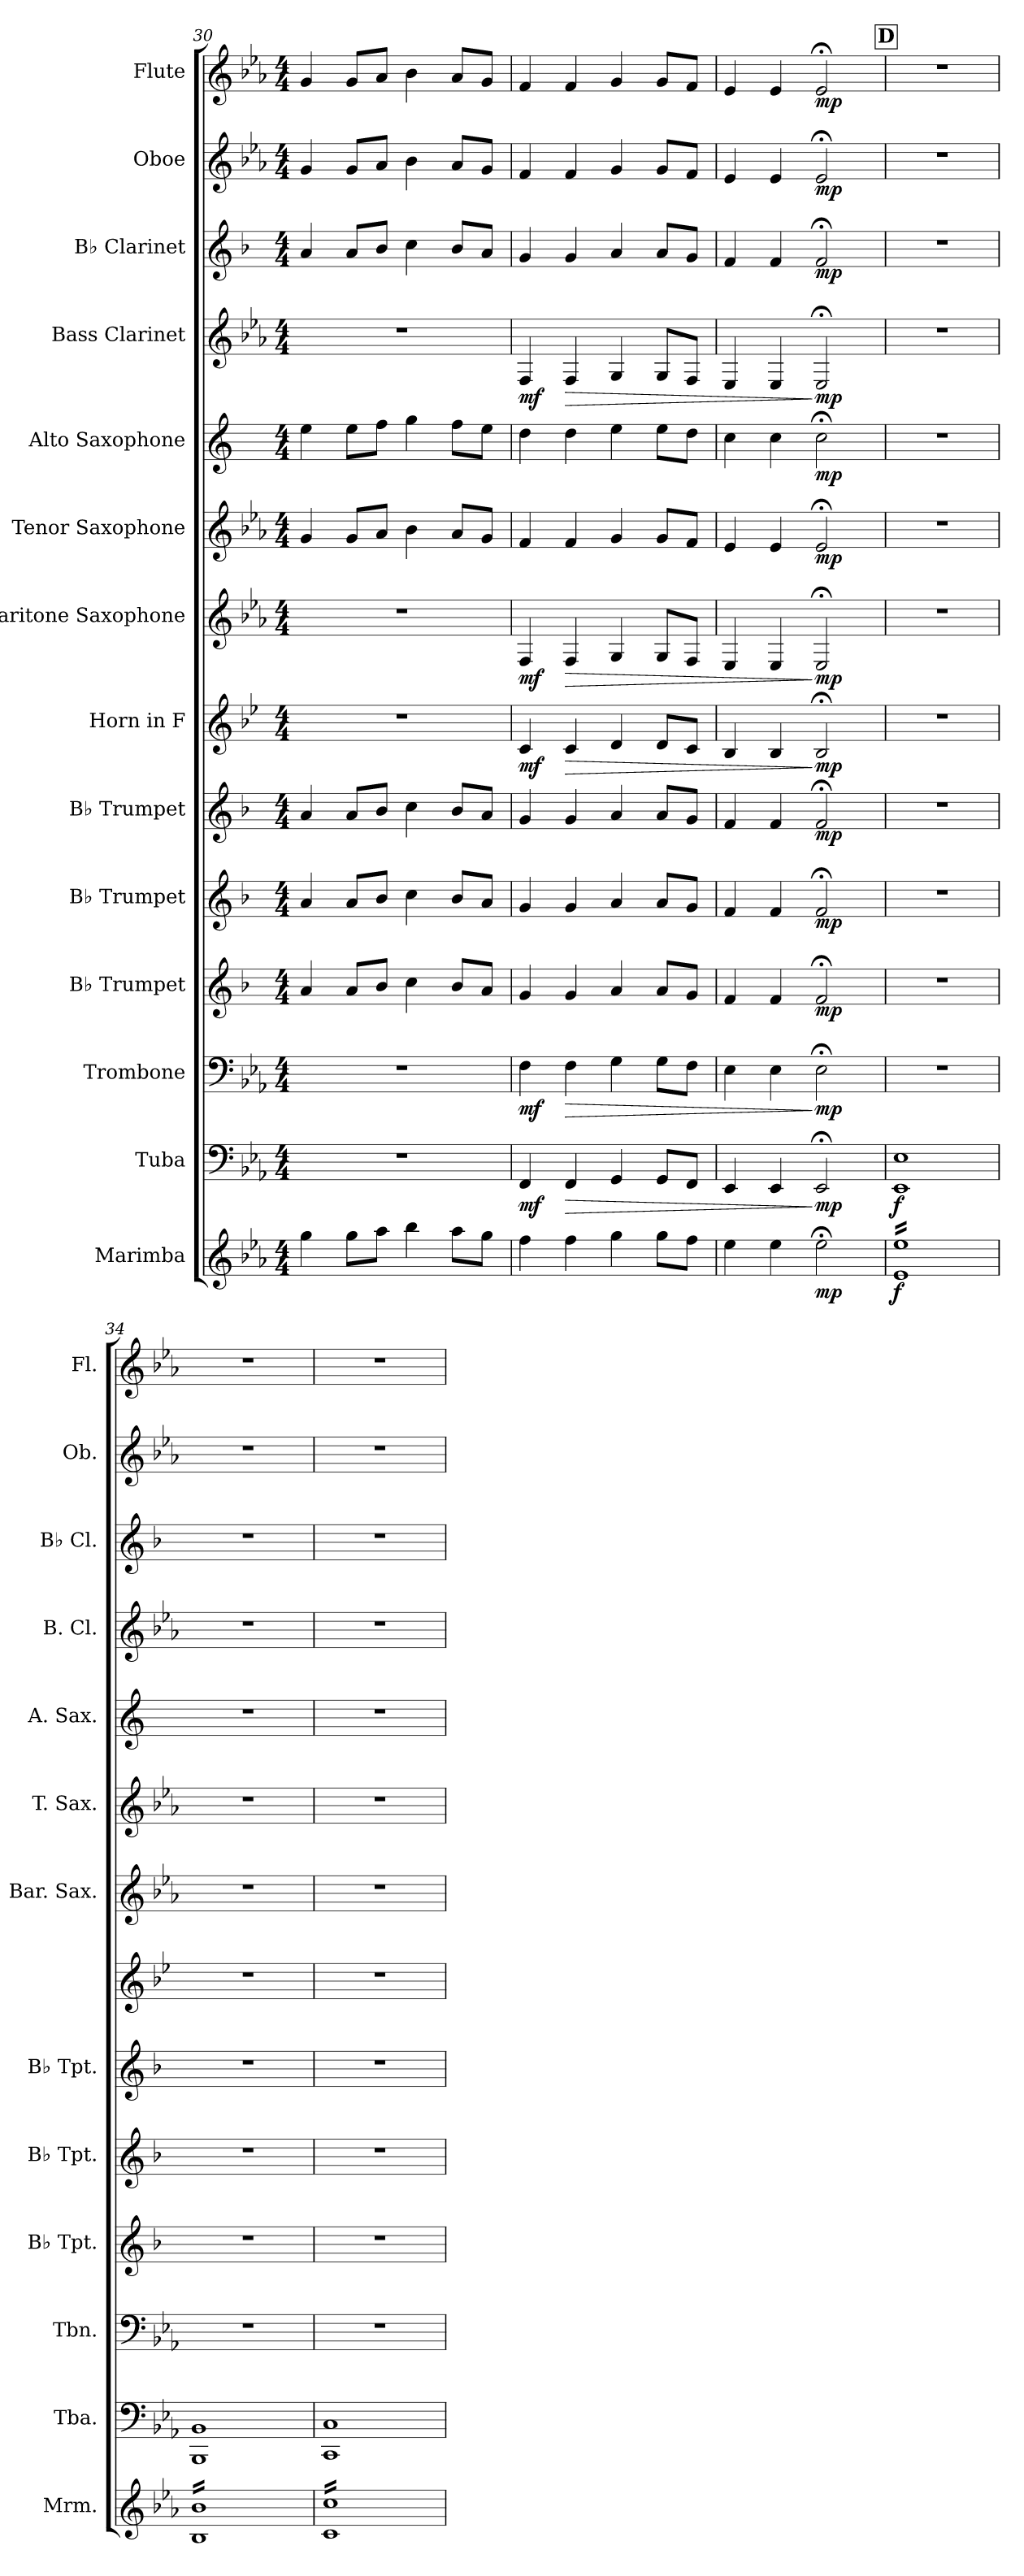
**kern	**dynam	**kern	**dynam	**kern	**dynam	**kern	**dynam	**kern	**dynam	**kern	**dynam	**kern	**dynam	**kern	**dynam	**kern	**dynam	**kern	**dynam	**kern	**dynam	**kern	**dynam	**kern	**dynam	**kern	**dynam
*part14	*part14	*part13	*part13	*part12	*part12	*part11	*part11	*part10	*part10	*part9	*part9	*part8	*part8	*part7	*part7	*part6	*part6	*part5	*part5	*part4	*part4	*part3	*part3	*part2	*part2	*part1	*part1
*staff14	*staff14	*staff13	*staff13	*staff12	*staff12	*staff11	*staff11	*staff10	*staff10	*staff9	*staff9	*staff8	*staff8	*staff7	*staff7	*staff6	*staff6	*staff5	*staff5	*staff4	*staff4	*staff3	*staff3	*staff2	*staff2	*staff1	*staff1
*I"Marimba	*	*I"Tuba	*	*I"Trombone	*	*I"B♭ Trumpet	*	*I"B♭ Trumpet	*	*I"B♭ Trumpet	*	*I"Horn in F	*	*I"Baritone Saxophone	*	*I"Tenor Saxophone	*	*I"Alto Saxophone	*	*I"Bass Clarinet	*	*I"B♭ Clarinet	*	*I"Oboe	*	*I"Flute	*
*I'Mrm.	*	*I'Tba.	*	*I'Tbn.	*	*I'B♭ Tpt.	*	*I'B♭ Tpt.	*	*I'B♭ Tpt.	*	*	*	*I'Bar. Sax.	*	*I'T. Sax.	*	*I'A. Sax.	*	*I'B. Cl.	*	*I'B♭ Cl.	*	*I'Ob.	*	*I'Fl.	*
*clefG2	*	*clefF4	*	*clefF4	*	*clefG2	*	*clefG2	*	*clefG2	*	*clefG2	*	*clefG2	*	*clefG2	*	*clefG2	*	*clefG2	*	*clefG2	*	*clefG2	*	*clefG2	*
*	*	*	*	*	*	*ITrd1c2	*	*ITrd1c2	*	*ITrd1c2	*	*ITrd4c7	*	*ITrd12c21	*	*ITrd8c14	*	*ITrd5c9	*	*ITrd8c14	*	*ITrd1c2	*	*	*	*	*
*k[b-e-a-]	*	*k[b-e-a-]	*	*k[b-e-a-]	*	*k[b-e-a-]	*	*k[b-e-a-]	*	*k[b-e-a-]	*	*k[b-e-a-]	*	*k[b-e-a-]	*	*k[b-e-a-]	*	*k[b-e-a-]	*	*k[b-e-a-]	*	*k[b-e-a-]	*	*k[b-e-a-]	*	*k[b-e-a-]	*
*M4/4	*	*M4/4	*	*M4/4	*	*M4/4	*	*M4/4	*	*M4/4	*	*M4/4	*	*M4/4	*	*M4/4	*	*M4/4	*	*M4/4	*	*M4/4	*	*M4/4	*	*M4/4	*
=30	=30	=30	=30	=30	=30	=30	=30	=30	=30	=30	=30	=30	=30	=30	=30	=30	=30	=30	=30	=30	=30	=30	=30	=30	=30	=30	=30
4gg\	.	1r	.	1r	.	4g/	.	4g/	.	4g/	.	1r	.	1r	.	4G/	.	4g\	.	1r	.	4g/	.	4g/	.	4g/	.
8gg\L	.	.	.	.	.	8g/L	.	8g/L	.	8g/L	.	.	.	.	.	8G/L	.	8g\L	.	.	.	8g/L	.	8g/L	.	8g/L	.
8aa-\J	.	.	.	.	.	8a-/J	.	8a-/J	.	8a-/J	.	.	.	.	.	8A-/J	.	8a-\J	.	.	.	8a-/J	.	8a-/J	.	8a-/J	.
4bb-\	.	.	.	.	.	4b-\	.	4b-\	.	4b-\	.	.	.	.	.	4B-\	.	4b-\	.	.	.	4b-\	.	4b-\	.	4b-\	.
8aa-\L	.	.	.	.	.	8a-/L	.	8a-/L	.	8a-/L	.	.	.	.	.	8A-/L	.	8a-\L	.	.	.	8a-/L	.	8a-/L	.	8a-/L	.
8gg\J	.	.	.	.	.	8g/J	.	8g/J	.	8g/J	.	.	.	.	.	8G/J	.	8g\J	.	.	.	8g/J	.	8g/J	.	8g/J	.
=31	=31	=31	=31	=31	=31	=31	=31	=31	=31	=31	=31	=31	=31	=31	=31	=31	=31	=31	=31	=31	=31	=31	=31	=31	=31	=31	=31
!	!	!	!LO:DY:b	!	!LO:DY:b	!	!	!	!	!	!	!	!LO:DY:b	!	!LO:DY:b	!	!	!	!	!	!LO:DY:b	!	!	!	!	!	!
4ff\	.	4FF/	mf	4F\	mf	4f/	.	4f/	.	4f/	.	4F/	mf	4FF/	mf	4F/	.	4f\	.	4FF/	mf	4f/	.	4f/	.	4f/	.
!	!	!	!LO:HP:b	!	!LO:HP:b	!	!	!	!	!	!	!	!LO:HP:b	!	!LO:HP:b	!	!	!	!	!	!LO:HP:b	!	!	!	!	!	!
4ff\	.	4FF/	>	4F\	>	4f/	.	4f/	.	4f/	.	4F/	>	4FF/	>	4F/	.	4f\	.	4FF/	>	4f/	.	4f/	.	4f/	.
4gg\	.	4GG/	.	4G\	.	4g/	.	4g/	.	4g/	.	4G/	.	4GG/	.	4G/	.	4g\	.	4GG/	.	4g/	.	4g/	.	4g/	.
8gg\L	.	8GG/L	.	8G\L	.	8g/L	.	8g/L	.	8g/L	.	8G/L	.	8GG/L	.	8G/L	.	8g\L	.	8GG/L	.	8g/L	.	8g/L	.	8g/L	.
8ff\J	.	8FF/J	.	8F\J	.	8f/J	.	8f/J	.	8f/J	.	8F/J	.	8FF/J	.	8F/J	.	8f\J	.	8FF/J	.	8f/J	.	8f/J	.	8f/J	.
=32	=32	=32	=32	=32	=32	=32	=32	=32	=32	=32	=32	=32	=32	=32	=32	=32	=32	=32	=32	=32	=32	=32	=32	=32	=32	=32	=32
4ee-\	.	4EE-/	.	4E-\	.	4e-/	.	4e-/	.	4e-/	.	4E-/	.	4EE-/	.	4E-/	.	4e-\	.	4EE-/	.	4e-/	.	4e-/	.	4e-/	.
4ee-\	.	4EE-/	.	4E-\	.	4e-/	.	4e-/	.	4e-/	.	4E-/	.	4EE-/	.	4E-/	.	4e-\	.	4EE-/	.	4e-/	.	4e-/	.	4e-/	.
!	!LO:DY:b	!	!LO:DY:n=1:b	!	!LO:DY:n=1:b	!	!LO:DY:b	!	!LO:DY:b	!	!LO:DY:b	!	!LO:DY:n=1:b	!	!LO:DY:n=1:b	!	!LO:DY:b	!	!LO:DY:b	!	!LO:DY:n=1:b	!	!LO:DY:b	!	!LO:DY:b	!	!LO:DY:b
2ee-;<\	mp	2EE-;</	] mp	2E-;<\	] mp	2e-;</	mp	2e-;</	mp	2e-;</	mp	2E-;</	] mp	2EE-;</	] mp	2E-;</	mp	2e-;<\	mp	2EE-;</	] mp	2e-;</	mp	2e-;</	mp	2e-;</	mp
!!LO:REH:place=s1:a:B:fs=14:t=D
=33	=33	=33	=33	=33	=33	=33	=33	=33	=33	=33	=33	=33	=33	=33	=33	=33	=33	=33	=33	=33	=33	=33	=33	=33	=33	=33	=33
!	!LO:DY:b	!	!LO:DY:b	!	!	!	!	!	!	!	!	!	!	!	!	!	!	!	!	!	!	!	!	!	!	!	!
*tremolo	*	*	*	*	*	*	*	*	*	*	*	*	*	*	*	*	*	*	*	*	*	*	*	*	*	*	*
16e- 16ee-LL	f	1EE- 1E-	f	1r	.	1r	.	1r	.	1r	.	1r	.	1r	.	1r	.	1r	.	1r	.	1r	.	1r	.	1r	.
16e- 16ee-	.	.	.	.	.	.	.	.	.	.	.	.	.	.	.	.	.	.	.	.	.	.	.	.	.	.	.
16e- 16ee-	.	.	.	.	.	.	.	.	.	.	.	.	.	.	.	.	.	.	.	.	.	.	.	.	.	.	.
16e- 16ee-	.	.	.	.	.	.	.	.	.	.	.	.	.	.	.	.	.	.	.	.	.	.	.	.	.	.	.
16e- 16ee-	.	.	.	.	.	.	.	.	.	.	.	.	.	.	.	.	.	.	.	.	.	.	.	.	.	.	.
16e- 16ee-	.	.	.	.	.	.	.	.	.	.	.	.	.	.	.	.	.	.	.	.	.	.	.	.	.	.	.
16e- 16ee-	.	.	.	.	.	.	.	.	.	.	.	.	.	.	.	.	.	.	.	.	.	.	.	.	.	.	.
16e- 16ee-	.	.	.	.	.	.	.	.	.	.	.	.	.	.	.	.	.	.	.	.	.	.	.	.	.	.	.
16e- 16ee-	.	.	.	.	.	.	.	.	.	.	.	.	.	.	.	.	.	.	.	.	.	.	.	.	.	.	.
16e- 16ee-	.	.	.	.	.	.	.	.	.	.	.	.	.	.	.	.	.	.	.	.	.	.	.	.	.	.	.
16e- 16ee-	.	.	.	.	.	.	.	.	.	.	.	.	.	.	.	.	.	.	.	.	.	.	.	.	.	.	.
16e- 16ee-	.	.	.	.	.	.	.	.	.	.	.	.	.	.	.	.	.	.	.	.	.	.	.	.	.	.	.
16e- 16ee-	.	.	.	.	.	.	.	.	.	.	.	.	.	.	.	.	.	.	.	.	.	.	.	.	.	.	.
16e- 16ee-	.	.	.	.	.	.	.	.	.	.	.	.	.	.	.	.	.	.	.	.	.	.	.	.	.	.	.
16e- 16ee-	.	.	.	.	.	.	.	.	.	.	.	.	.	.	.	.	.	.	.	.	.	.	.	.	.	.	.
16e- 16ee-JJ	.	.	.	.	.	.	.	.	.	.	.	.	.	.	.	.	.	.	.	.	.	.	.	.	.	.	.
=34	=34	=34	=34	=34	=34	=34	=34	=34	=34	=34	=34	=34	=34	=34	=34	=34	=34	=34	=34	=34	=34	=34	=34	=34	=34	=34	=34
16B- 16b-LL	.	1BBB- 1BB-	.	1r	.	1r	.	1r	.	1r	.	1r	.	1r	.	1r	.	1r	.	1r	.	1r	.	1r	.	1r	.
16B- 16b-	.	.	.	.	.	.	.	.	.	.	.	.	.	.	.	.	.	.	.	.	.	.	.	.	.	.	.
16B- 16b-	.	.	.	.	.	.	.	.	.	.	.	.	.	.	.	.	.	.	.	.	.	.	.	.	.	.	.
16B- 16b-	.	.	.	.	.	.	.	.	.	.	.	.	.	.	.	.	.	.	.	.	.	.	.	.	.	.	.
16B- 16b-	.	.	.	.	.	.	.	.	.	.	.	.	.	.	.	.	.	.	.	.	.	.	.	.	.	.	.
16B- 16b-	.	.	.	.	.	.	.	.	.	.	.	.	.	.	.	.	.	.	.	.	.	.	.	.	.	.	.
16B- 16b-	.	.	.	.	.	.	.	.	.	.	.	.	.	.	.	.	.	.	.	.	.	.	.	.	.	.	.
16B- 16b-	.	.	.	.	.	.	.	.	.	.	.	.	.	.	.	.	.	.	.	.	.	.	.	.	.	.	.
16B- 16b-	.	.	.	.	.	.	.	.	.	.	.	.	.	.	.	.	.	.	.	.	.	.	.	.	.	.	.
16B- 16b-	.	.	.	.	.	.	.	.	.	.	.	.	.	.	.	.	.	.	.	.	.	.	.	.	.	.	.
16B- 16b-	.	.	.	.	.	.	.	.	.	.	.	.	.	.	.	.	.	.	.	.	.	.	.	.	.	.	.
16B- 16b-	.	.	.	.	.	.	.	.	.	.	.	.	.	.	.	.	.	.	.	.	.	.	.	.	.	.	.
16B- 16b-	.	.	.	.	.	.	.	.	.	.	.	.	.	.	.	.	.	.	.	.	.	.	.	.	.	.	.
16B- 16b-	.	.	.	.	.	.	.	.	.	.	.	.	.	.	.	.	.	.	.	.	.	.	.	.	.	.	.
16B- 16b-	.	.	.	.	.	.	.	.	.	.	.	.	.	.	.	.	.	.	.	.	.	.	.	.	.	.	.
16B- 16b-JJ	.	.	.	.	.	.	.	.	.	.	.	.	.	.	.	.	.	.	.	.	.	.	.	.	.	.	.
=35	=35	=35	=35	=35	=35	=35	=35	=35	=35	=35	=35	=35	=35	=35	=35	=35	=35	=35	=35	=35	=35	=35	=35	=35	=35	=35	=35
16c 16ccLL	.	1CC 1C	.	1r	.	1r	.	1r	.	1r	.	1r	.	1r	.	1r	.	1r	.	1r	.	1r	.	1r	.	1r	.
16c 16cc	.	.	.	.	.	.	.	.	.	.	.	.	.	.	.	.	.	.	.	.	.	.	.	.	.	.	.
16c 16cc	.	.	.	.	.	.	.	.	.	.	.	.	.	.	.	.	.	.	.	.	.	.	.	.	.	.	.
16c 16cc	.	.	.	.	.	.	.	.	.	.	.	.	.	.	.	.	.	.	.	.	.	.	.	.	.	.	.
16c 16cc	.	.	.	.	.	.	.	.	.	.	.	.	.	.	.	.	.	.	.	.	.	.	.	.	.	.	.
16c 16cc	.	.	.	.	.	.	.	.	.	.	.	.	.	.	.	.	.	.	.	.	.	.	.	.	.	.	.
16c 16cc	.	.	.	.	.	.	.	.	.	.	.	.	.	.	.	.	.	.	.	.	.	.	.	.	.	.	.
16c 16cc	.	.	.	.	.	.	.	.	.	.	.	.	.	.	.	.	.	.	.	.	.	.	.	.	.	.	.
16c 16cc	.	.	.	.	.	.	.	.	.	.	.	.	.	.	.	.	.	.	.	.	.	.	.	.	.	.	.
16c 16cc	.	.	.	.	.	.	.	.	.	.	.	.	.	.	.	.	.	.	.	.	.	.	.	.	.	.	.
16c 16cc	.	.	.	.	.	.	.	.	.	.	.	.	.	.	.	.	.	.	.	.	.	.	.	.	.	.	.
16c 16cc	.	.	.	.	.	.	.	.	.	.	.	.	.	.	.	.	.	.	.	.	.	.	.	.	.	.	.
16c 16cc	.	.	.	.	.	.	.	.	.	.	.	.	.	.	.	.	.	.	.	.	.	.	.	.	.	.	.
16c 16cc	.	.	.	.	.	.	.	.	.	.	.	.	.	.	.	.	.	.	.	.	.	.	.	.	.	.	.
16c 16cc	.	.	.	.	.	.	.	.	.	.	.	.	.	.	.	.	.	.	.	.	.	.	.	.	.	.	.
16c 16ccJJ	.	.	.	.	.	.	.	.	.	.	.	.	.	.	.	.	.	.	.	.	.	.	.	.	.	.	.
*Xtremolo	*	*	*	*	*	*	*	*	*	*	*	*	*	*	*	*	*	*	*	*	*	*	*	*	*	*	*
=	=	=	=	=	=	=	=	=	=	=	=	=	=	=	=	=	=	=	=	=	=	=	=	=	=	=	=
*-	*-	*-	*-	*-	*-	*-	*-	*-	*-	*-	*-	*-	*-	*-	*-	*-	*-	*-	*-	*-	*-	*-	*-	*-	*-	*-	*-
